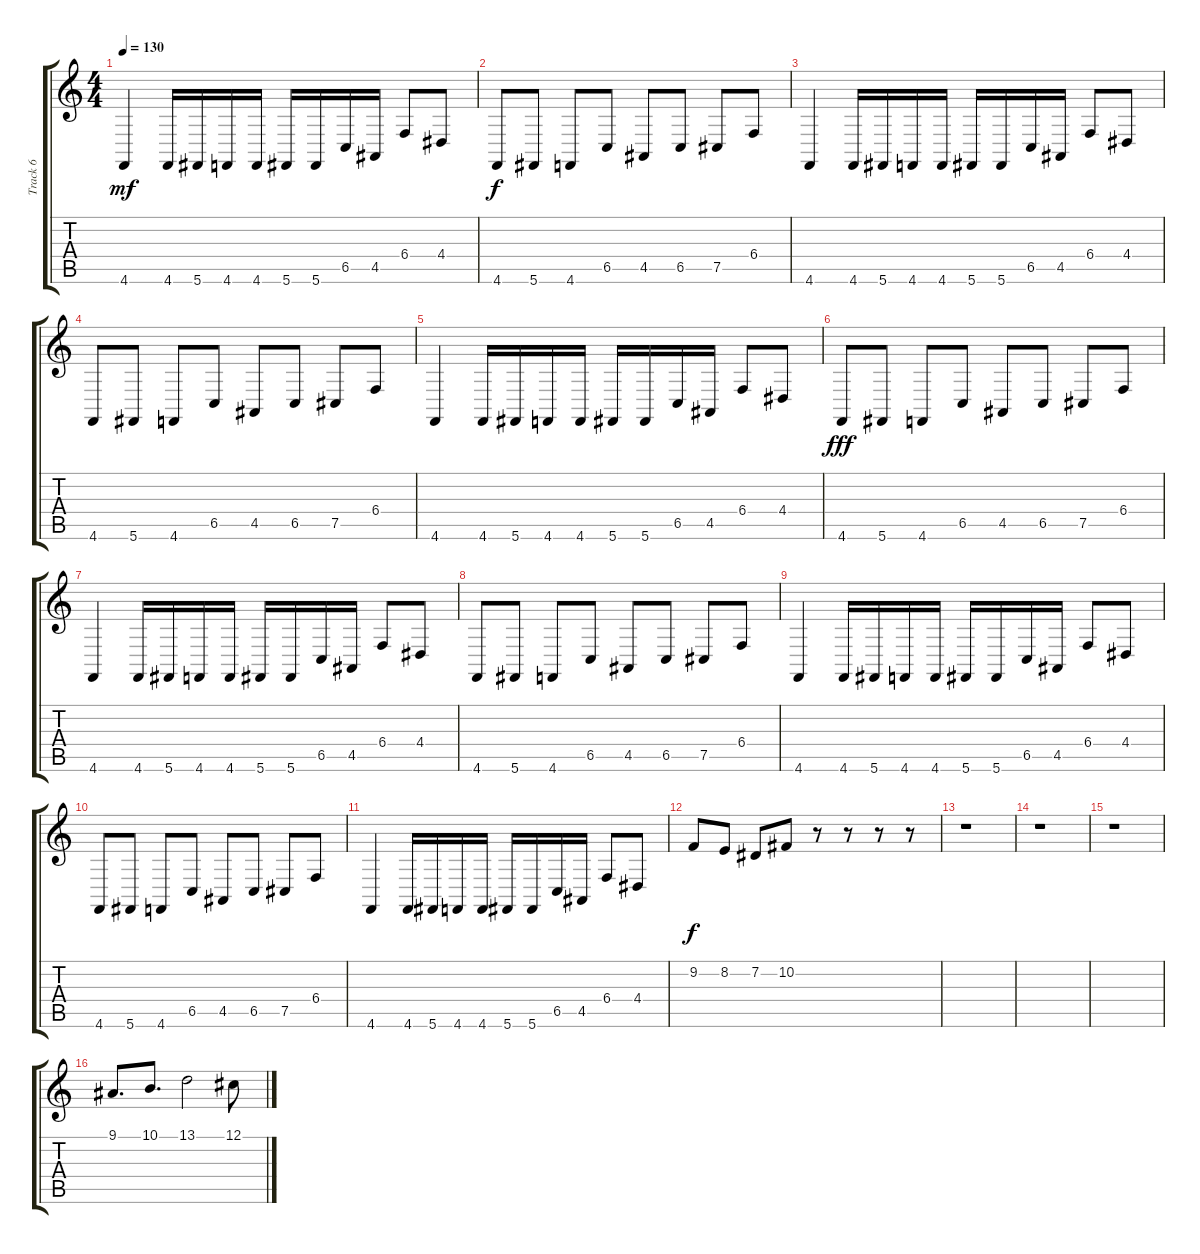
\track ("Track 6" "Track 6") {instrument tenorsax}
\staff {score tabs}
\tuning (Db4 Ab3 E3 B2 Gb2 Db2) {hide}
\ts (4 4)
\tempo 130
\clef g2
\ks c
4.6.4{dy mf} 4.6.16 5.6.16 4.6.16 4.6.16 5.6.16 5.6.16 6.5.16 4.5.16 6.4.8 4.4.8 |
4.6.8{dy f} 5.6.8 4.6.8 6.5.8 4.5.8 6.5.8 7.5.8 6.4.8 |
4.6.4 4.6.16 5.6.16 4.6.16 4.6.16 5.6.16 5.6.16 6.5.16 4.5.16 6.4.8 4.4.8 |
4.6.8 5.6.8 4.6.8 6.5.8 4.5.8 6.5.8 7.5.8 6.4.8 |
4.6.4 4.6.16 5.6.16 4.6.16 4.6.16 5.6.16 5.6.16 6.5.16 4.5.16 6.4.8 4.4.8 |
4.6.8{dy fff} 5.6.8 4.6.8 6.5.8 4.5.8 6.5.8 7.5.8 6.4.8 |
4.6.4 4.6.16 5.6.16 4.6.16 4.6.16 5.6.16 5.6.16 6.5.16 4.5.16 6.4.8 4.4.8 |
4.6.8 5.6.8 4.6.8 6.5.8 4.5.8 6.5.8 7.5.8 6.4.8 |
4.6.4 4.6.16 5.6.16 4.6.16 4.6.16 5.6.16 5.6.16 6.5.16 4.5.16 6.4.8 4.4.8 |
4.6.8 5.6.8 4.6.8 6.5.8 4.5.8 6.5.8 7.5.8 6.4.8 |
4.6.4 4.6.16 5.6.16 4.6.16 4.6.16 5.6.16 5.6.16 6.5.16 4.5.16 6.4.8 4.4.8 |
9.2.8{dy f} 8.2.8 7.2.8 10.2.8 r.8 r.8 r.8 r.8 |
r.1 |
r.1 |
r.1 |
9.1.8{d} 10.1.8{d} 13.1.2 12.1.8
